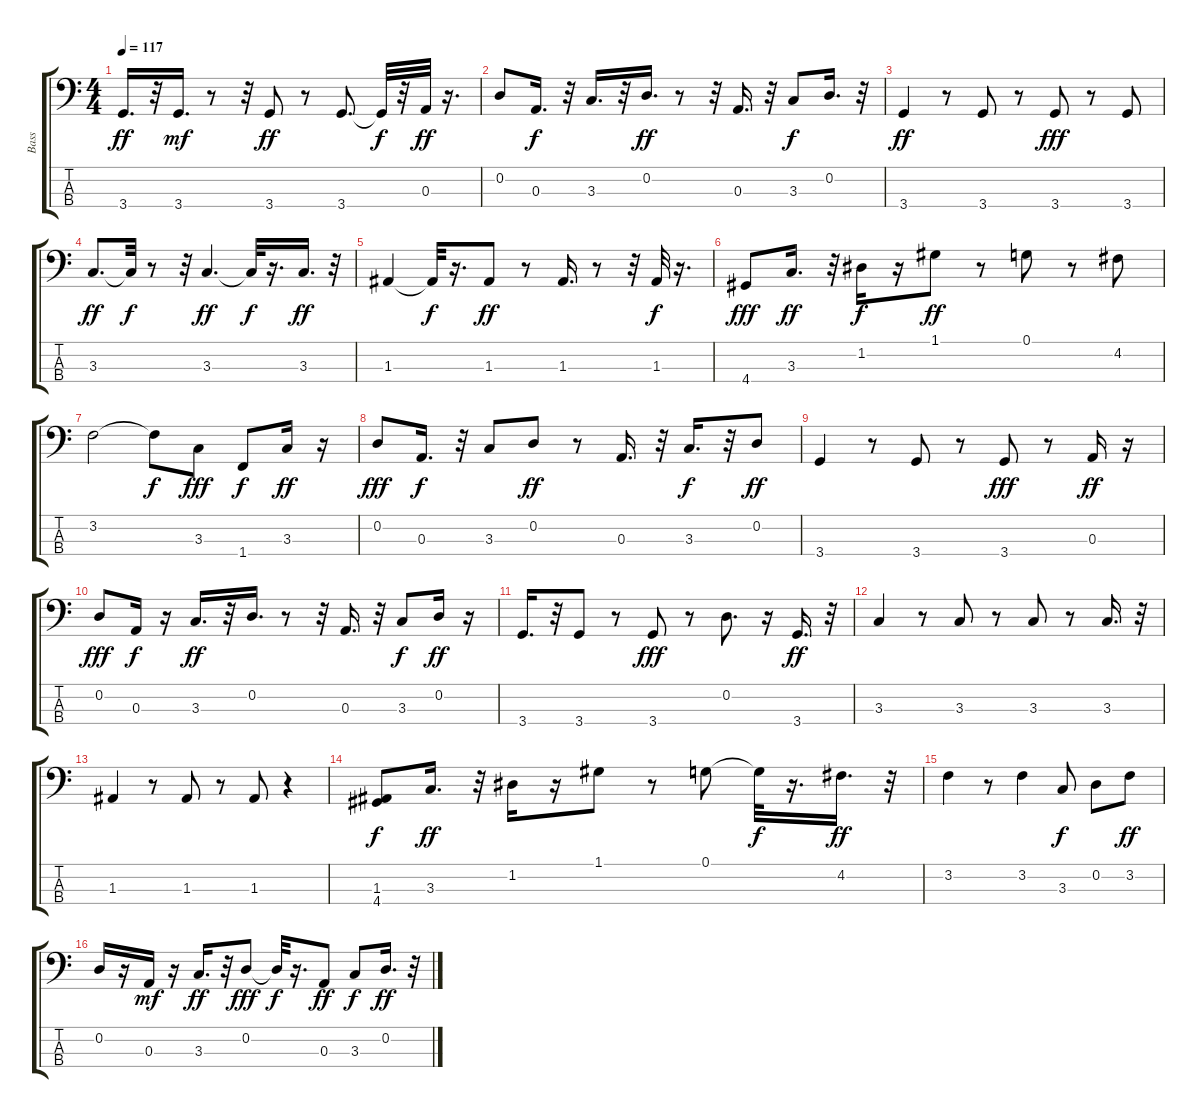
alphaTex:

\track ("Bass" "Bass") {instrument slapbass1}
\staff {score tabs}
\tuning (G2 D2 A1 E1) {hide}
\ts (4 4)
\tempo 117
\clef f4
\ks c
3.4.16{d dy ff} r.32 3.4.16{d dy mf} r.8 r.32 3.4.8{dy ff} r.8 3.4.8{d} 3.4{t}.32{dy f} r.32 0.3.32{dy ff} r.16{d} |
0.2.8 0.3.16{d dy f} r.32 3.3.16{d} r.32 0.2.16{d dy ff} r.8 r.32 0.3.16{d} r.32 3.3.8{dy f} 0.2.16{d} r.32 |
3.4.4{dy ff} r.8 3.4.8 r.8 3.4.8{dy fff} r.8 3.4.8 |
3.3.8{d dy ff} 3.3{t}.32{dy f} r.8 r.32 3.3.4{d dy ff} 3.3{t}.32{dy f} r.16{d} 3.3.16{d dy ff} r.32 |
1.3.4 1.3{t}.32{dy f} r.16{d} 1.3.8{dy ff} r.8 1.3.16{d} r.8 r.32 1.3.32{dy f} r.16{d} |
4.4.8{dy fff} 3.3.16{d dy ff} r.32 1.2.16{dy f} r.16 1.1.8{dy ff} r.8 0.1.8 r.8 4.2.8 |
3.2.2 3.2{t}.8{dy f} 3.3.8{dy fff} 1.4.8{dy f} 3.3.16{dy ff} r.16 |
0.2.8{dy fff} 0.3.16{d dy f} r.32 3.3.8 0.2.8{dy ff} r.8 0.3.16{d} r.32 3.3.16{d dy f} r.32 0.2.8{dy ff} |
3.4.4 r.8 3.4.8 r.8 3.4.8{dy fff} r.8 0.3.16{dy ff} r.16 |
0.2.8{dy fff} 0.3.16{dy f} r.16 3.3.16{d dy ff} r.32 0.2.16{d} r.8 r.32 0.3.16{d} r.32 3.3.8{dy f} 0.2.16{dy ff} r.16 |
3.4.16{d} r.32 3.4.8 r.8 3.4.8{dy fff} r.8 0.2.8{d} r.16 3.4.16{d dy ff} r.32 |
3.3.4 r.8 3.3.8 r.8 3.3.8 r.8 3.3.16{d} r.32 |
1.3.4 r.8 1.3.8 r.8 1.3.8 r.4 |
(1.3 4.4).8{dy f} 3.3.16{d dy ff} r.32 1.2.16 r.16 1.1.8 r.8 0.1.8 0.1{t}.32{dy f} r.16{d} 4.2.16{d dy ff} r.32 |
3.2.4 r.8 3.2.4 3.3.8{dy f} 0.2.8 3.2.8{dy ff} |
0.2.16 r.16 0.3.16{dy mf} r.16 3.3.16{d dy ff} r.32 0.2.8{dy fff} 0.2{t}.32{dy f} r.16{d} 0.3.8{dy ff} 3.3.8{dy f} 0.2.16{d dy ff} r.32
